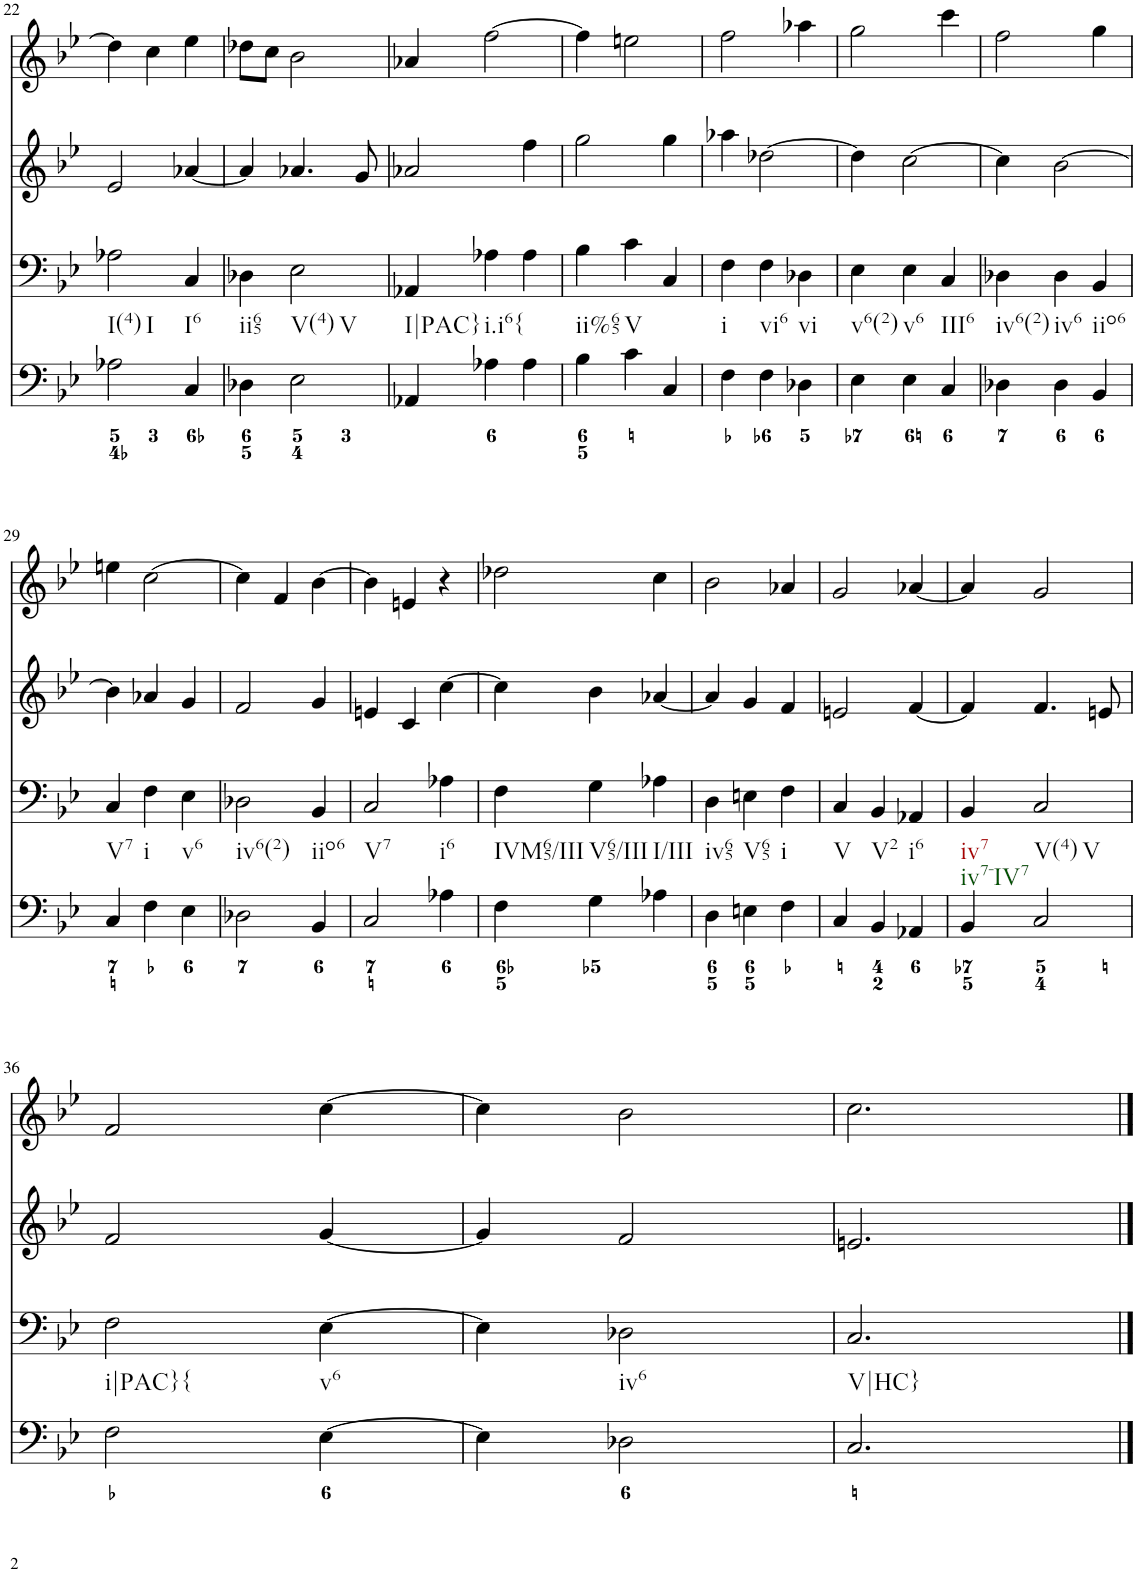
**kern	**kern	**kern	**kern
*part4	*part3	*part2	*part1
*staff4	*staff3	*staff2	*staff1
*I"Piano	*I"Piano	*I"Piano	*I"Piano
*I'Pno	*I'Pno	*I'Pno	*I'Pno
!!LO:PB:g=z
*clefF4	*clefF4	*clefG2	*clefG2
*k[b-e-]	*k[b-e-]	*k[b-e-]	*k[b-e-]
*B-:	*B-:	*B-:	*B-:
*M3/4	*M3/4	*M3/4	*M3/4
=22	=22	=22	=22
!	!LO:TX:b:t=I(4)	!	!
!	!LO:TX:b:t=I	!	!
2A-X\	2A-X\	2e-/	4dd-\]
.	.	.	4cc\
!	!LO:TX:b:t=I6	!	!
4C/	4C/	[4a-X/	4ee-\
=23	=23	=23	=23
!	!LO:TX:b:t=ii65	!	!
4D-X\	4D-X\	4a-/]	8dd-X\L
.	.	.	8cc\J
!	!LO:TX:b:t=V(4)	!	!
!	!LO:TX:b:t=V	!	!
2E-\	2E-\	4.a-X/	2b-\
.	.	8g/	.
=24	=24	=24	=24
!	!LO:TX:b:t=I|PAC}	!	!
4AA-X/	4AA-X/	2a-X/	4a-X/
!	!LO:TX:b:t=i.i6{	!	!
4A-X\	4A-X\	.	[2ff\
4A-\	4A-\	4ff\	.
=25	=25	=25	=25
!	!LO:TX:b:t=ii%65	!	!
4B-\	4B-\	2gg\	4ff\]
!	!LO:TX:b:t=V	!	!
4c\	4c\	.	2een\
4C/	4C/	4gg\	.
=26	=26	=26	=26
!	!LO:TX:b:t=i	!	!
4F\	4F\	4aa-X\	2ff\
!	!LO:TX:b:t=vi6	!	!
4F\	4F\	[2dd-X\	.
!	!LO:TX:b:t=vi	!	!
4D-X\	4D-X\	.	4aa-X\
=27	=27	=27	=27
!	!LO:TX:b:t=v6(2)	!	!
4E-\	4E-\	4dd-\]	2gg\
!	!LO:TX:b:t=v6	!	!
4E-\	4E-\	[2cc\	.
!	!LO:TX:b:t=III6	!	!
4C/	4C/	.	4ccc\
=28	=28	=28	=28
!	!LO:TX:b:t=iv6(2)	!	!
4D-X\	4D-X\	4cc\]	2ff\
!	!LO:TX:b:t=iv6	!	!
4D-\	4D-\	[2b-\	.
!	!LO:TX:b:t=iio6	!	!
4BB-/	4BB-/	.	4gg\
!!LO:LB:g=z
=29	=29	=29	=29
!	!LO:TX:b:t=V7	!	!
4C/	4C/	4b-\]	4een\
!	!LO:TX:b:t=i	!	!
4F\	4F\	4a-X/	[2cc\
!	!LO:TX:b:t=v6	!	!
4E-\	4E-\	4g/	.
=30	=30	=30	=30
!	!LO:TX:b:t=iv6(2)	!	!
2D-X\	2D-X\	2f/	4cc\]
.	.	.	4f/
!	!LO:TX:b:t=iio6	!	!
4BB-/	4BB-/	4g/	[4b-\
=31	=31	=31	=31
!	!LO:TX:b:t=V7	!	!
2C/	2C/	4en/	4b-\]
.	.	4c/	4en/
!	!LO:TX:b:t=i6	!	!
4A-X\	4A-X\	[4cc\	4r
=32	=32	=32	=32
!	!LO:TX:b:t=IVM65/III	!	!
4F\	4F\	4cc\]	2dd-X\
!	!LO:TX:b:t=V65/III	!	!
4G\	4G\	4b-\	.
!	!LO:TX:b:t=I/III	!	!
4A-X\	4A-X\	[4a-X/	4cc\
=33	=33	=33	=33
!	!LO:TX:b:t=iv65	!	!
4D\	4D\	4a-/]	2b-\
!	!LO:TX:b:t=V65	!	!
4En\	4En\	4g/	.
!	!LO:TX:b:t=i	!	!
4F\	4F\	4f/	4a-X/
=34	=34	=34	=34
!	!LO:TX:b:t=V	!	!
4C/	4C/	2en/	2g/
!	!LO:TX:b:t=V2	!	!
4BB-/	4BB-/	.	.
!	!LO:TX:b:t=i6	!	!
4AA-X/	4AA-X/	[4f/	[4a-X/
=35	=35	=35	=35
!	!LO:TX:b:t=iv7	!	!
!	!LO:TX:b:t=iv7-IV7	!	!
4BB-/	4BB-/	4f/]	4a-/]
!	!LO:TX:b:t=V(4)	!	!
!	!LO:TX:b:t=V	!	!
2C/	2C/	4.f/	2g/
.	.	8en/	.
!!LO:LB:g=z
=36	=36	=36	=36
!	!LO:TX:b:t=i|PAC}{	!	!
2F\	2F\	2f/	2f/
!	!LO:TX:b:t=v6	!	!
[4E-\	[4E-\	[4g/	[4cc\
=37	=37	=37	=37
4E-\]	4E-\]	4g/]	4cc\]
!	!LO:TX:b:t=iv6	!	!
2D-X\	2D-X\	2f/	2b-\
=38	=38	=38	=38
!	!LO:TX:b:t=V|HC}	!	!
2.C/	2.C/	2.en/	2.cc\
==	==	==	==
*-	*-	*-	*-
